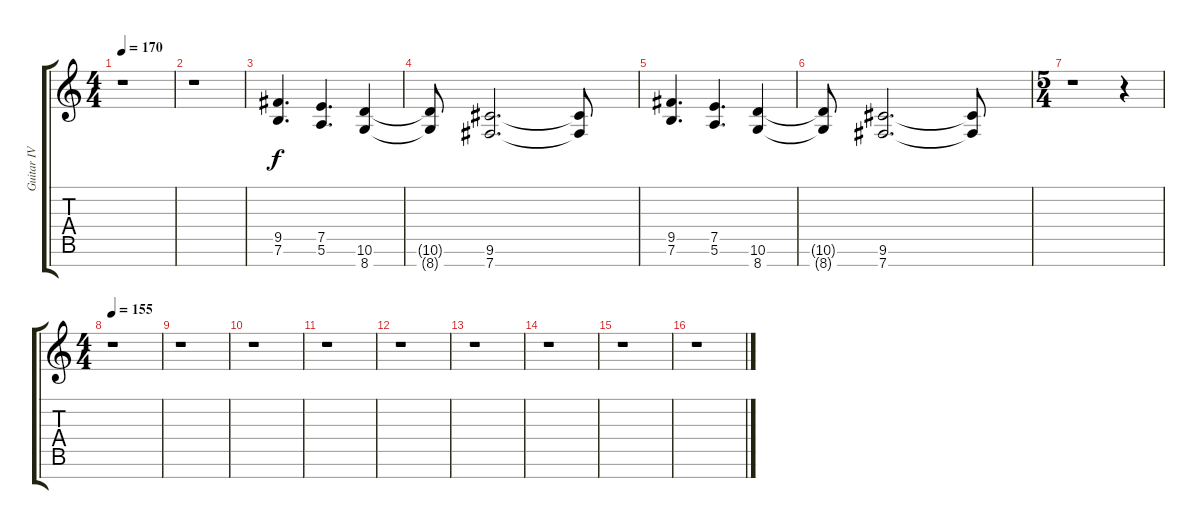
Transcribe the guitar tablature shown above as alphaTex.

\track ("Guitar IV" "Guitar IV") {instrument distortionguitar}
\staff {score tabs}
\tuning (E4 B3 G3 D3 A2 E2 B1) {hide}
\ts (4 4)
\tempo 170
\clef g2
\ks c
r.1{dy f} |
r.1 |
(9.5 7.6).4{d} (7.5 5.6).4{d} (10.6 8.7).4 |
(10.6{t} 8.7{t}).8 (9.6 7.7).2{d} (9.6{t} 7.7{t}).8 |
(9.5 7.6).4{d} (7.5 5.6).4{d} (10.6 8.7).4 |
(10.6{t} 8.7{t}).8 (9.6 7.7).2{d} (9.6{t} 7.7{t}).8 |
\ts (5 4)
r.1 r.4 |
\ts (4 4)
\tempo 155
r.1 |
r.1 |
r.1 |
r.1 |
r.1 |
r.1 |
r.1 |
r.1 |
r.1
